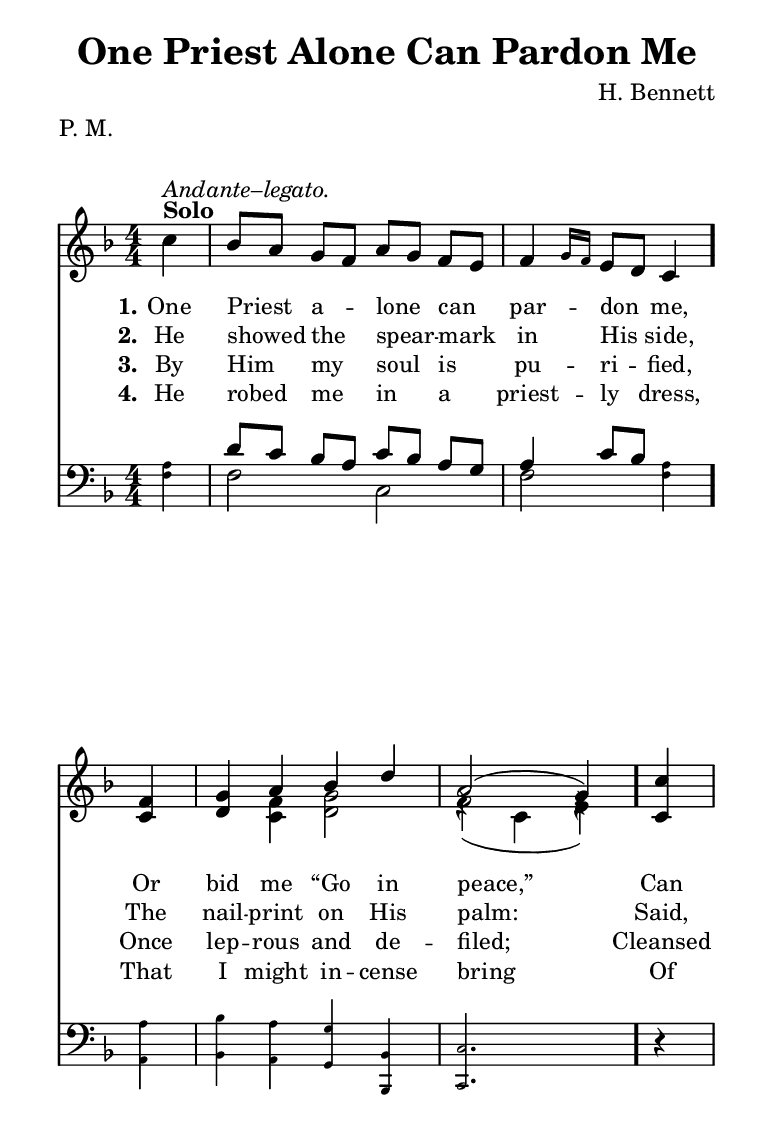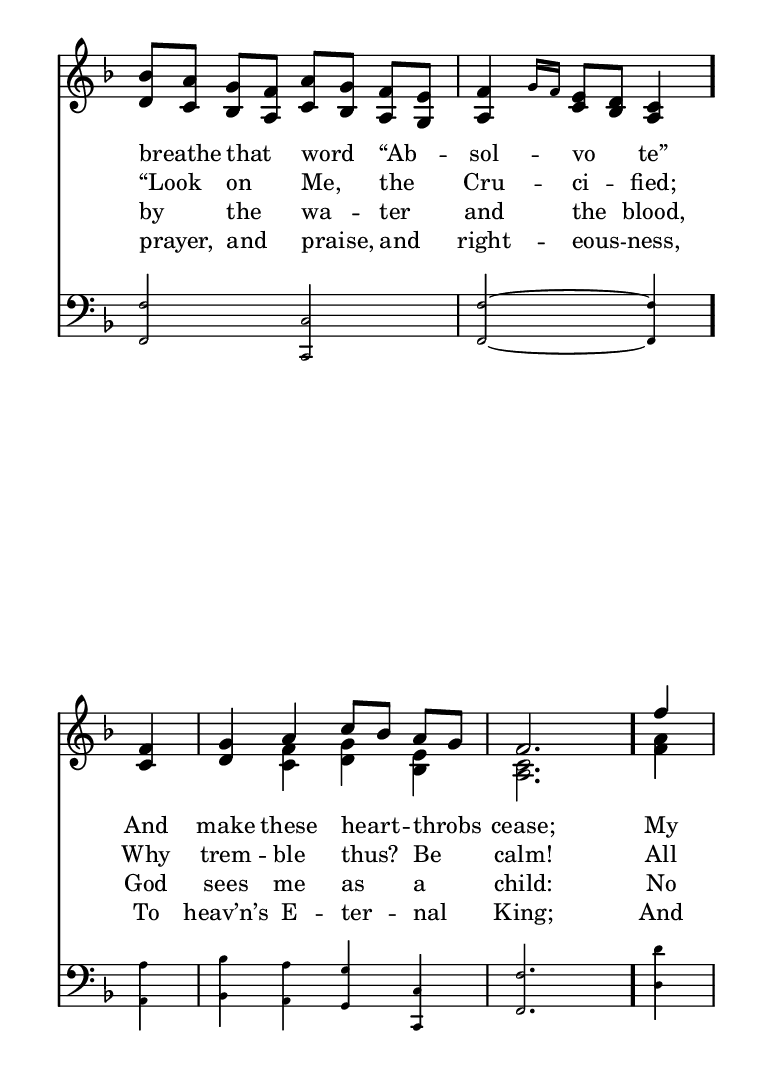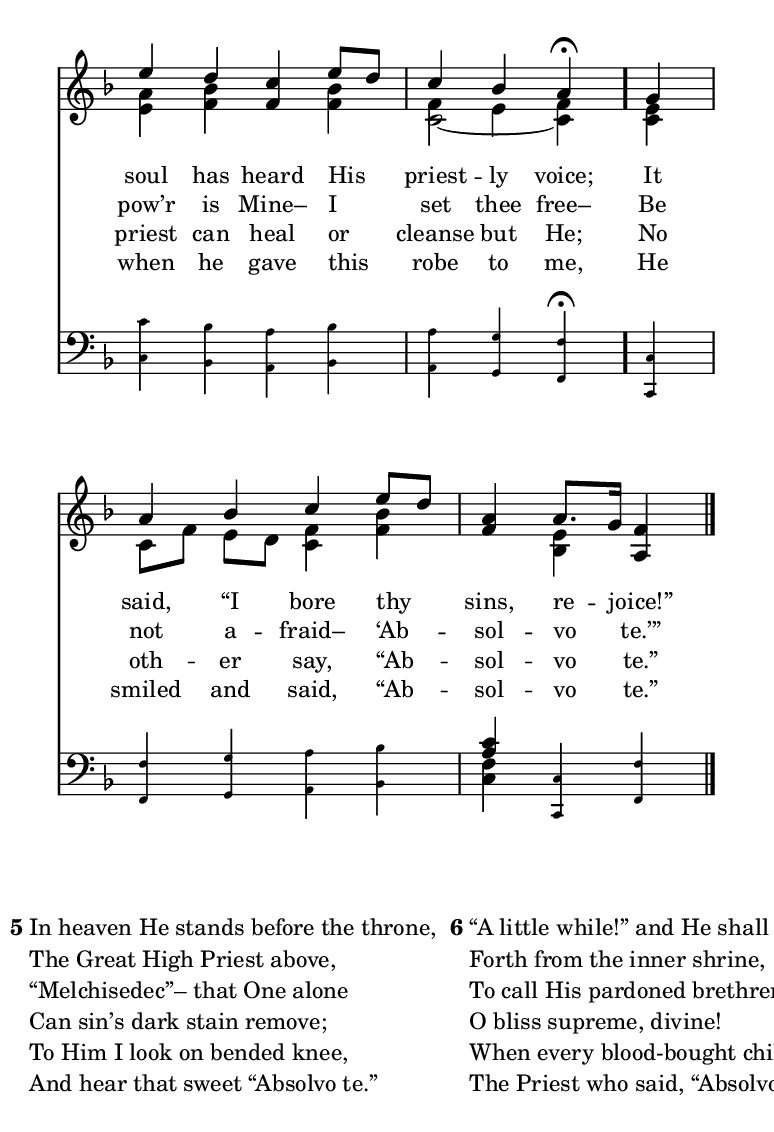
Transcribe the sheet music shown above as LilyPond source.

\include "common/global.ily"
\paper {
  \include "common/paper.ily"
  ragged-last-bottom = ##t
}

\header{
  hymnnumber = "244"
  title = "One Priest Alone Can Pardon Me"
  tunename = ""
  meter = "P. M."
  poet = ""
  composer = "H. Bennett"
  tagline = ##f
}

ta = { \tempo 4=80 }
tb = { \tempo 4=40 }

global = {
  \include "common/overrides.ily"
  \override Staff.TimeSignature.style = #'numbered
  \time 4/4
  \override Score.MetronomeMark.transparent = ##t % hide all fermata changes too
  \ta
  \key f \major
  \partial 4
  \autoBeamOff
}

notesSoprano = {
\global
\relative c'' {

  c4^\markup{\italic{Andante–legato.}} | bes8[ a] g[ f] a[ g] f[ e] | f4 \grace { g16[ f] } e8[ d] c4
  f4 | g a bes d | a2( g4)
  \eogbreak
  c4 | bes8[ a] g[ f] a[ g] f[ e] | f4 \grace { g16[ f] } e8[ d] c4
  f4 | g a c8[ bes] a[ g] | f2.
  \eogbreak
  f'4 | e d c e8[ d] | c4 bes \tb a\fermata \ta
  g4 | a bes c e8[ d] | a4 a8.[ g16] f4

  \bar "|."

}
}

notesAlto = {
\global
\override NoteHead.font-size = #-4
\relative e' {

  s4 | s1 | s2.
  c4 | d4 <f c>4 <g d>2 | << { f2( e4) } { r4 c r } >> % TODO original has d2
  c4 | d8[ c] bes[ a] c[ bes] a[ g] | a4 c8[ bes] a4
  c4 | d4 <f c>4 <g d> <e bes> | <c a>2. % TODO original has d2
  <a' f>4 | <a e> <bes f> f <bes f> | << { f4 e f } { c2 ~ c4 } >>
  <e c>4 | c8[ f] e[ d] <f c>4 <bes f>4 | f <e bes>4 a,

}
}

notesTenor = {
\global
\override NoteHead.font-size = #-4
\relative a {

  a4 | d8[ c] bes[ a] c[ bes] a[ g] | a4 c8[ bes] a4
  a4 | bes4 a g bes, | c2.
  r4 | f2 c | f2 ~ f4
  a4 | bes a g c, | f2.
  d'4 | c bes a bes | a g f
  c4 | f g a bes | <c a> c, f

}
}

notesBass = {
\global
\override NoteHead.font-size = #-4
\relative f {

  f4 | f2 c | f f4
  a,4 | bes a g bes, | c2.
  r4 | f2 c | f2 ~ f4
  a4 | bes a g c, | f2.
  d'4 | c bes a bes | a g f\fermata
  c4 | f g a bes | <f' c> c, f

}
}

wordsA = \lyricmode {
\set stanza = "1."

One Priest a -- lone can par -- don me, \bar "."
Or bid me “Go in peace,” \bar "."
Can breathe that word “Ab -- sol -- vo te” \bar "."
And make these heart -- throbs cease; \bar "."
My soul has heard His priest -- ly voice; \bar "."
It said, “I bore thy sins, re -- joice!” \bar "."

}

wordsB = \lyricmode {
\set stanza = "2."

He showed the spear -- mark in His side,
The nail -- print on His palm:
Said, “Look on Me, the Cru -- ci -- fied;
Why trem -- ble thus? Be calm!
All pow’r is Mine– I set thee free–
Be not a -- fraid– ‘Ab -- sol -- vo te.’”

}

wordsC = \lyricmode {
\set stanza = "3."

By Him my soul is pu -- ri -- fied,
Once lep -- rous and de -- filed;
Cleansed by the wa -- ter and the blood,
God sees me as a child:
No priest can heal or cleanse but He;
No oth -- er say, “Ab -- sol -- vo te.”

}

wordsD = \lyricmode {
\set stanza = "4."

He robed me in a priest -- ly dress,
That I might in -- cense bring
Of prayer, and praise, and right -- eous -- ness,
To heav’n’s E -- ter -- nal King;
And when he gave this robe to me,
He smiled and said, “Ab -- sol -- vo te.”

}

wordsE = \markuplist {

\line { In heaven He stands before the throne, }
\line { The Great High Priest above, }
\line { “Melchisedec”– that One alone }
\line { Can sin’s dark stain remove; }
\line { To Him I look on bended knee, }
\line { And hear that sweet “Absolvo te.” }

}

wordsF = \markuplist {

\line { “A little while!” and He shall come }
\line { Forth from the inner shrine, }
\line { To call His pardoned brethren home: }
\line { O bliss supreme, divine! }
\line { When every blood-bought child shall see }
\line { The Priest who said, “Absolvo te.” }

}

\score {
  \context ChoirStaff <<
    \context Staff = upper <<
      \set ChoirStaff.systemStartDelimiter = #'SystemStartBar
      \partcombine #'(2 . 9) \notesSoprano \notesAlto
      \context NullVoice = sopranos { \voiceOne << \notesSoprano >> }
      \context NullVoice = altos { \voiceTwo << \notesAlto >> }
      \context Lyrics = one   \lyricsto sopranos \wordsA
      \context Lyrics = two   \lyricsto sopranos \wordsB
      \context Lyrics = three \lyricsto sopranos \wordsC
      \context Lyrics = four  \lyricsto sopranos \wordsD
    >>
    \context Staff = men <<
      \clef bass
      \partcombine #'(2 . 9) \notesTenor \notesBass
      \context NullVoice = tenors { \voiceOne << \notesTenor >> }
      \context NullVoice = basses { \voiceTwo << \notesBass >> }
    >>
  >>
  \layout {
    \include "common/layout.ily"
  }
  \midi{
    \include "common/midi.ily"
  }
}

\noPageBreak

\markup { \fill-line {
  \hspace #0.1
  \line{ \bold 5 \column { \wordsE } }
  \hspace #0.1
  \line{ \bold 6 \column { \wordsF } }
  \hspace #0.1
} }

\version "2.19.49"  % necessary for upgrading to future LilyPond versions.

% vi:set et ts=2 sw=2 ai nocindent syntax=lilypond:
